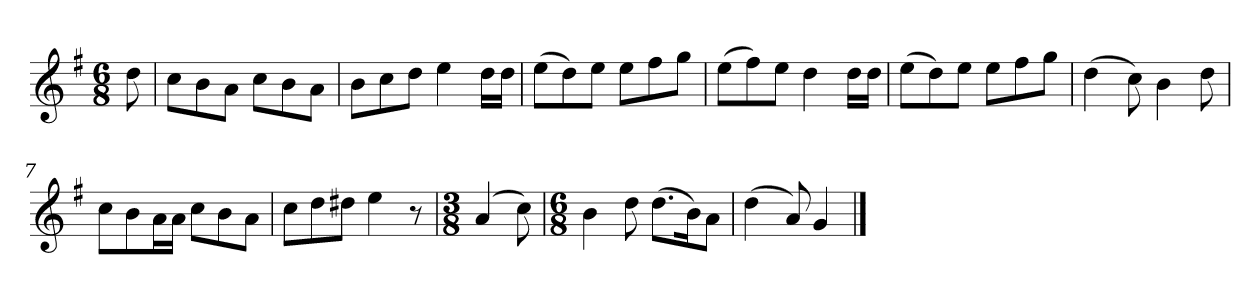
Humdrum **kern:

**kern
*part1
*staff1
*k[f#]
*M6/8
*MM120
=
8dd
=1
8ccL
8b
8aJ
8ccL
8b
8aJ
=2
8bL
8cc
8ddJ
4ee
16ddLL
16ddJJ
=3
(8eeL
8dd)
8eeJ
8eeL
8ff#
8ggJ
=4
(8eeL
8ff#)
8eeJ
4dd
16ddLL
16ddJJ
=5
(8eeL
8dd)
8eeJ
8eeL
8ff#
8ggJ
=6
(4dd
8cc)
4b
8dd
=7
8ccL
8b
16aL
16aJJ
8ccL
8b
8aJ
=8
8ccL
8dd
8dd#XJ
4ee
8r
=9
*M3/8
(4a
8cc)
=10
*M6/8
4b
8dd
(8.ddL
16bK)
8aJ
=11
(4dd
8a)
4g
==
*-
